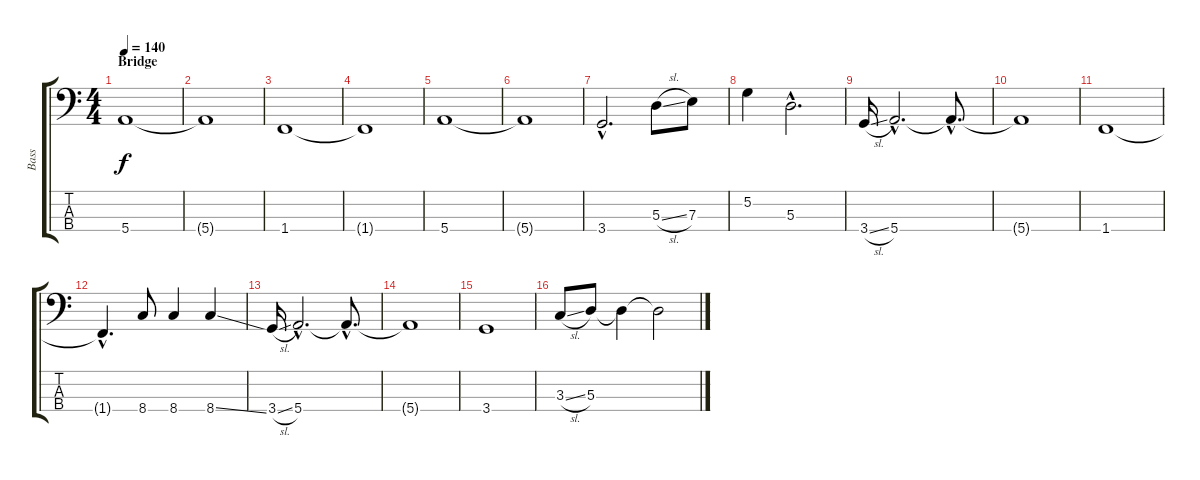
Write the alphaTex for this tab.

\track ("Bass" "Bass") {instrument electricbassfinger}
\staff {score tabs}
\tuning (G2 D2 A1 E1) {hide}
\ts (4 4)
\section ("" "Bridge")
\tempo 140
\clef f4
\ks c
5.4.1{dy f} |
5.4{t}.1 |
1.4.1 |
1.4{t}.1 |
5.4.1 |
5.4{t}.1 |
3.4{hac}.2{d} 5.3{sl}.8 7.3.8 |
5.2.4 5.3{hac}.2{d} |
3.4{sl}.16 5.4{hac}.2{d} 5.4{hac t}.8{d} |
5.4{t}.1 |
1.4.1 |
1.4{hac t}.4{d} 8.4.8 8.4.4 8.4{ss}.4 |
3.4{sl}.16 5.4{hac}.2{d} 5.4{hac t}.8{d} |
5.4{t}.1 |
3.4.1 |
3.3{sl}.8 5.3.8 5.3{t}.4 5.3{t}.2
